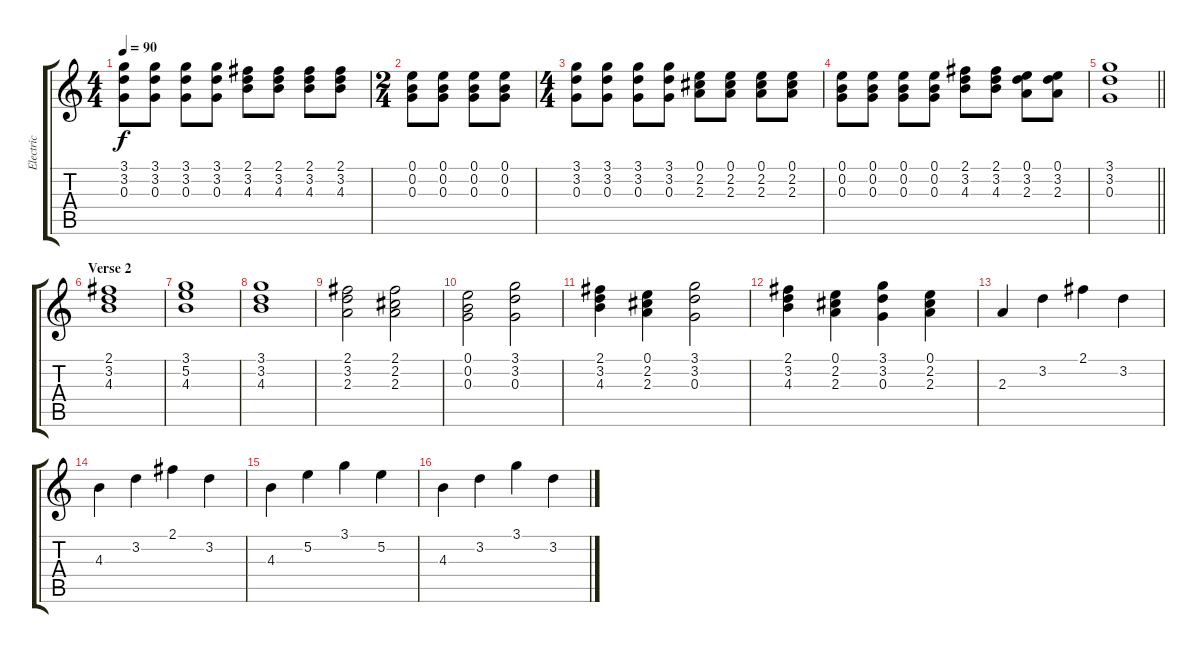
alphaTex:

\track ("Electric" "Electric") {instrument distortionguitar}
\staff {score tabs}
\tuning (E4 B3 G3 D3 A2 E2) {hide}
\ts (4 4)
\tempo 90
\clef g2
\ks c
(3.1 3.2 0.3).8{dy f} (3.1 3.2 0.3).8 (3.1 3.2 0.3).8 (3.1 3.2 0.3).8 (2.1 3.2 4.3).8 (2.1 3.2 4.3).8 (2.1 3.2 4.3).8 (2.1 3.2 4.3).8 |
\ts (2 4)
(0.1 0.2 0.3).8 (0.1 0.2 0.3).8 (0.1 0.2 0.3).8 (0.1 0.2 0.3).8 |
\ts (4 4)
(3.1 3.2 0.3).8 (3.1 3.2 0.3).8 (3.1 3.2 0.3).8 (3.1 3.2 0.3).8 (0.1 2.2 2.3).8 (0.1 2.2 2.3).8 (0.1 2.2 2.3).8 (0.1 2.2 2.3).8 |
(0.1 0.2 0.3).8 (0.1 0.2 0.3).8 (0.1 0.2 0.3).8 (0.1 0.2 0.3).8 (2.1 3.2 4.3).8 (2.1 3.2 4.3).8 (0.1 3.2 2.3).8 (0.1 3.2 2.3).8 |
\barLineRight lightlight
(3.1 3.2 0.3).1 |
\section ("" "Verse 2")
(2.1 3.2 4.3).1 |
(3.1 5.2 4.3).1 |
(3.1 3.2 4.3).1 |
(2.1 3.2 2.3).2 (2.1 2.2 2.3).2 |
(0.1 0.2 0.3).2 (3.1 3.2 0.3).2 |
(2.1 3.2 4.3).4 (0.1 2.2 2.3).4 (3.1 3.2 0.3).2 |
(2.1 3.2 4.3).4 (0.1 2.2 2.3).4 (3.1 3.2 0.3).4 (0.1 2.2 2.3).4 |
2.3.4 3.2.4 2.1.4 3.2.4 |
4.3.4 3.2.4 2.1.4 3.2.4 |
4.3.4 5.2.4 3.1.4 5.2.4 |
4.3.4 3.2.4 3.1.4 3.2.4
